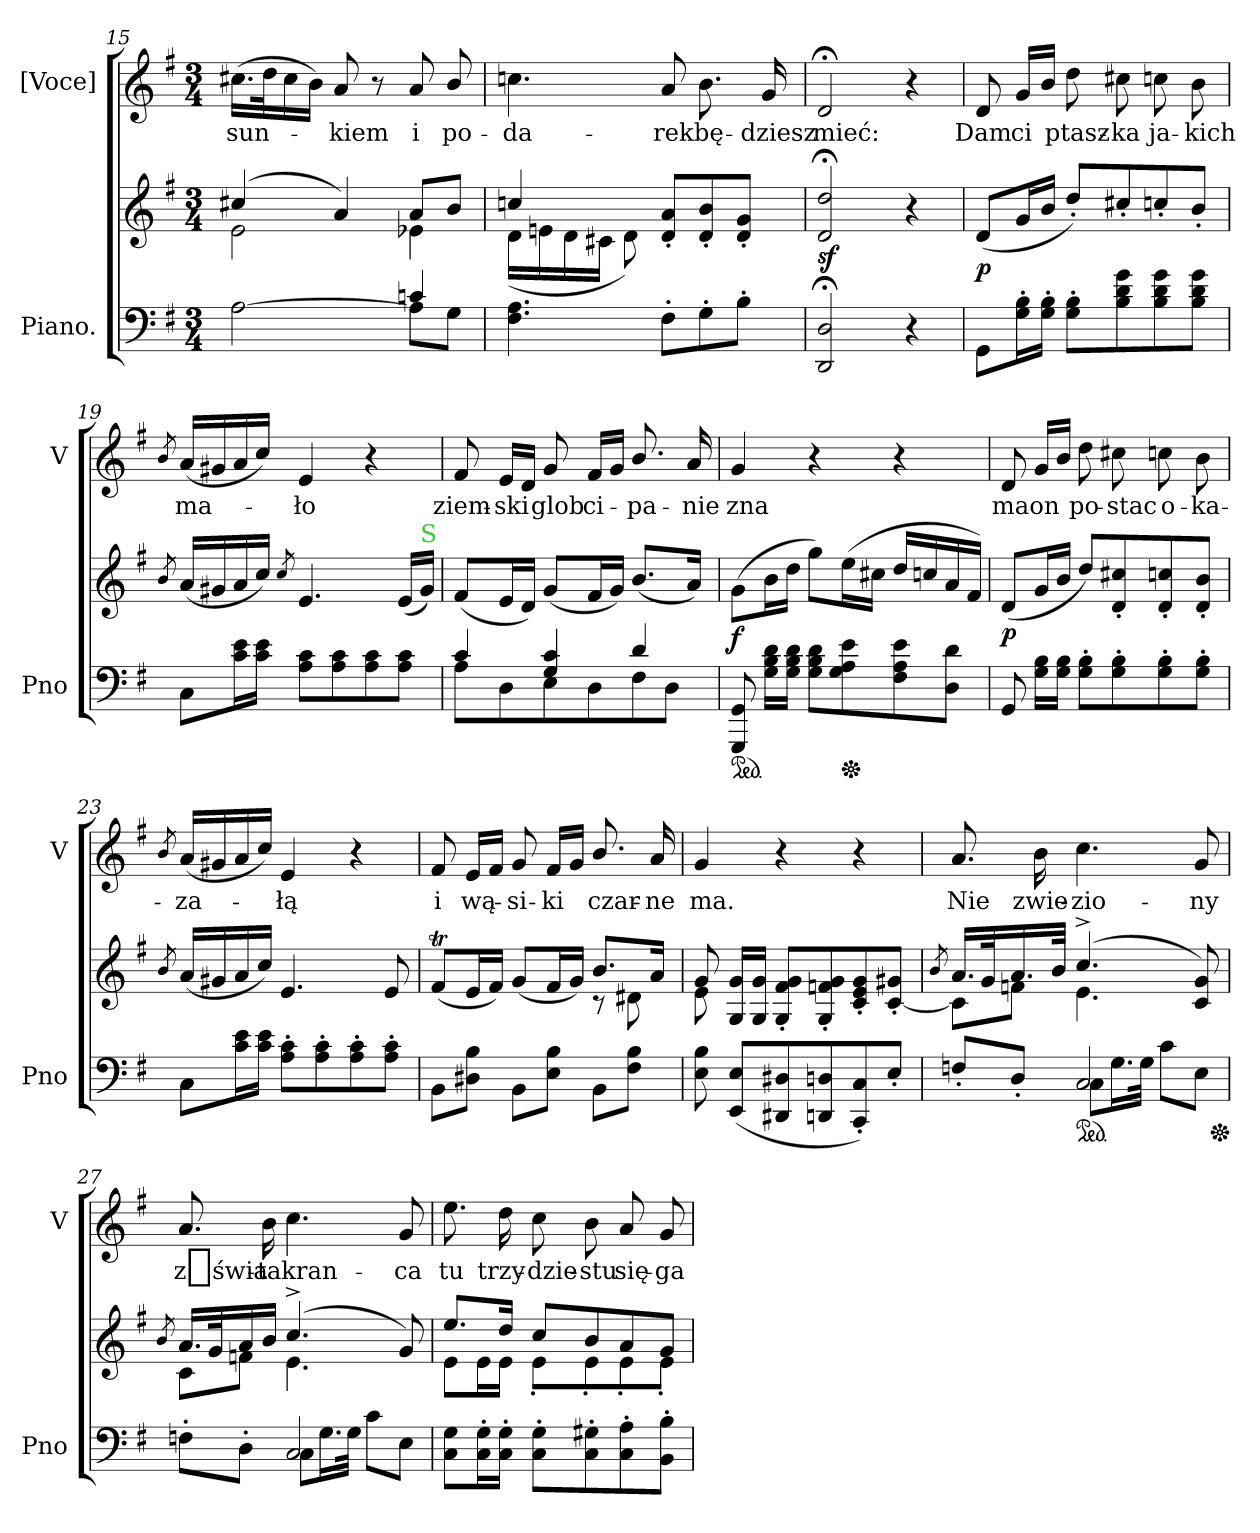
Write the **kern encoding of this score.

**kern	**kern	**dynam	**kern	**text
*part2	*part2	*part2	*part1	*part1
*staff3	*staff2	*staff2/3	*staff1	*staff1
*I"Piano.	*	*	*I"[Voce]	*
*I'Pno	*	*	*I'V	*
*clefF4	*clefG2	*	*clefG2	*
*	*	*	*ITrd8c12	*
*k[f#]	*k[f#]	*	*k[f#]	*
*G:	*G:	*	*G:	*
*M3/4	*M3/4	*	*M3/4	*
=15	=15	=15	=15	=15
*^	*^	*	*	*
2ryy	[2A\	(4cc#X/	2e\	.	(16.c#X\LL	-sun-
.	.	.	.	.	32d\K	.
.	.	.	.	.	16c#\	.
.	.	.	.	.	16B\JJ)	.
.	.	4a/)	.	.	8A/	-kiem
.	.	.	.	.	8r	.
4cn/	8A\L]	8a/L	4e-X\	.	8A/	i
.	8G\J	8b/J	.	.	8B/	po-
*v	*v	*	*	*	*	*
=16	=16	=16	=16	=16	=16
4.F#\ 4.A\	4ccn/	(16d\LL	.	4.cn\	-da-
.	.	16en\	.	.	.
.	.	16d\	.	.	.
.	.	16c#X\JJ	.	.	.
.	8ryy	8d\)	.	.	.
8F#'\L	8d'/ 8a'/L	8ryy	.	8A/	-rek
8G'\	8d'/ 8b'/	4ryy	.	8.B\	bę-
8B'\J	8d'/ 8g'/J	.	.	.	.
.	.	.	.	16G/	-dziesz
*	*v	*v	*	*	*
=17	=17	=17	=17	=17
2DD;</ 2D;</	2d;</ 2dd;</	sf	2D;</	mieć:
4r	4r	.	4r	.
=18	=18	=18	=18	=18
8GG\L	(8d/L	p	8D/	Dam
16G'\ 16B'\L	16g/L	.	16G/LL	ci
16G'\ 16B'\JJ	16b/JJ	.	16B/JJ	.
8G'\ 8B'\L	8dd'>/L)	.	8d\	ptasz-
8B\ 8d\ 8g\	8cc#X'>/	.	8c#X\	-ka
8B\ 8d\ 8g\	8ccn'>/	.	8cn\	ja-
8B\ 8d\ 8g\J	8b'>/J	.	8B\	-kich
=19	=19	=19	=19	=19
.	8qb/	.	8qB/	.
8C\L	(16a/LL	.	(16A/LL	ma-
.	16g#X/	.	16G#X/	.
16c\ 16e\L	16a/	.	16A/	.
16c\ 16e\JJ	16cc/JJ)	.	16c/JJ)	.
.	8qcc/	.	.	.
8A\ 8c\L	4.e/	.	4E/	-ło
8A\ 8c\	.	.	.	.
8A\ 8c\	.	.	4r	.
8A\ 8c\J	(16e/LL	.	.	.
!	!LO:TX:a:color=limegreen:t=S	!	!	!
.	16g#/JJ)	.	.	.
=20	=20	=20	=20	=20
*^	*	*	*	*
4c/	8A\L	(8f#/L	.	8F#/	ziem-
.	8D\	16e/L	.	16E/LL	-ski
.	.	16d/JJ)	.	16D/JJ	.
4G/ 4c/	8E\	(8g/L	.	8G/	glob
.	8D\	16f#/L	.	16F#/LL	ci-
.	.	16g/JJ)	.	16G/JJ	.
4d/	8F#\	(8.b/L	.	8.B/	-pa-
.	8D\J	.	.	.	.
.	.	16a/Jk)	.	16A/	-nie
*v	*v	*	*	*	*
=21	=21	=21	=21	=21
*ped	*	*	*	*
8GGG/ 8GG/	(8g\L	f	4G/	zna
16G\ 16B\ 16d\LL	16b\L	.	.	.
16G\ 16B\ 16d\JJ	16dd\JJ	.	.	.
8G\ 8B\ 8d\L	8gg\L)	.	4r	.
*Xped	*	*	*	*
8G\ 8A\ 8e\	(16ee\L	.	.	.
.	16cc#X\JJ	.	.	.
8F#\ 8A\ 8e\	16dd/LL	.	4r	.
.	16ccn/	.	.	.
8D\ 8d\J	16a/	.	.	.
.	16f#/JJ)	.	.	.
=22	=22	=22	=22	=22
8GG/	(8d/L	p	8D/	ma
16G\ 16B\LL	16g/L	.	16G/LL	on
16G\ 16B\JJ	16b/JJ	.	16B/JJ	.
8G'\ 8B'\L	8dd/L)	.	8d\	po-
8G'\ 8B'\	8d'/ 8cc#X'/	.	8c#X\	-stac
8G'\ 8B'\	8d'/ 8ccn'/	.	8cn\	o-
8G'\ 8B'\J	8d'/ 8b'/J	.	8B\	-ka-
=23	=23	=23	=23	=23
.	8qb/	.	8qB/	.
8C\L	(16a/LL	.	(16A/LL	-za-
.	16g#X/	.	16G#X/	.
16c\ 16e\L	16a/	.	16A/	.
16c\ 16e\JJ	16cc/JJ)	.	16c/JJ)	.
8A'\ 8c'\L	4.e/	.	4E/	-łą
8A'\ 8c'\	.	.	.	.
8A'\ 8c'\	.	.	4r	.
8A'\ 8c'\J	8e/	.	.	.
=24	=24	=24	=24	=24
*	*^	*	*	*
8BB\L	(8f#t/L	2ryy	.	8F#/	i
8D#X\ 8B\J	16e/L	.	.	16E/LL	wą-
.	16f#/JJ)	.	.	16F#/JJ	.
8BB\L	(8g/L	.	.	8G/	-si-
8E\ 8B\J	16f#/L	.	.	16F#/LL	-ki
.	16g/JJ)	.	.	16G/JJ	.
8BB\L	8.b/L	8r	.	8.B/	czar-
8F#\ 8B\J	.	8d#X\	.	.	.
.	16a/Jk	.	.	16A/	-ne
=25	=25	=25	=25	=25	=25
8E\ 8B\	8g/	8e\	.	4G/	ma.
(8EE/ 8E/L	16G/ 16g/LL	8ryy	.	.	.
.	16G/ 16g/JJ	.	.	.	.
8DD#X/ 8D#X/	8G'/ 8f#'/ 8g'/L	2ryy	.	4r	.
8DDn/ 8Dn/	8G'/ 8fn'/ 8g'/	.	.	.	.
8CC'/ 8C'/)	8c'/ 8e'/ 8g'/	.	.	4r	.
8E'/J	[8c'/ 8g#X'/J	.	.	.	.
=26	=26	=26	=26	=26	=26
.	8qb/	.	.	.	.
*^	*	*	*	*	*
8Fn'/L	4ryy	16.a/LL	8c\L]	.	8.A/	Nie
.	.	32g/K	.	.	.	.
8D'/J	.	16.a/	8fn\J	.	.	.
.	.	.	.	.	16B\	zwie-
.	.	32b/JJk	.	.	.	.
*ped	*	*	*	*	*	*
2C/	8C\L	(4.cc^/	4.e\	.	4.c\	-zio-
.	16.G\L	.	.	.	.	.
.	32G\JJk	.	.	.	.	.
.	8c\L	.	.	.	.	.
.	8E\J	8c/ 8g/)	8ryy	.	8G/	-ny
*Xped	*	*	*	*	*	*
=27	=27	=27	=27	=27	=27	=27
.	.	8qb/	.	.	.	.
8Fn'\L	4ryy	16.a/LL	8c\L	.	8.A/	z_świa-
.	.	32g/K	.	.	.	.
8D'\J	.	16a/	8fn\J	.	.	.
.	.	16b/JJ	.	.	16B\	-ta
2C/	8C\L	(4.cc^/	4.e\	.	4.c\	kran-
.	16.G\L	.	.	.	.	.
.	32G\JJk	.	.	.	.	.
.	8c\L	.	.	.	.	.
.	8E\J	8g/)	8ryy	.	8G/	-ca
*v	*v	*	*	*	*	*
=28	=28	=28	=28	=28	=28
8C\ 8G\L	8.ee/L	8e\L	.	8.e\	tu
16C'\ 16G'\L	.	16e\L	.	.	.
16C'\ 16G'\JJ	16dd/Jk	16e\JJ	.	16d\	trzy-
8C'\ 8G'\L	8cc/L	8e'\L	.	8c\	-dzie-
8C'\ 8G#X'\	8b/	8e'\	.	8B\	-stu
8C'\ 8A'\	8a/	8e'\	.	8A/	się-
8BB'\ 8B'\J	8g/J	8e'\J	.	8G/	-ga
*	*v	*v	*	*	*
=	=	=	=	=
*-	*-	*-	*-	*-
